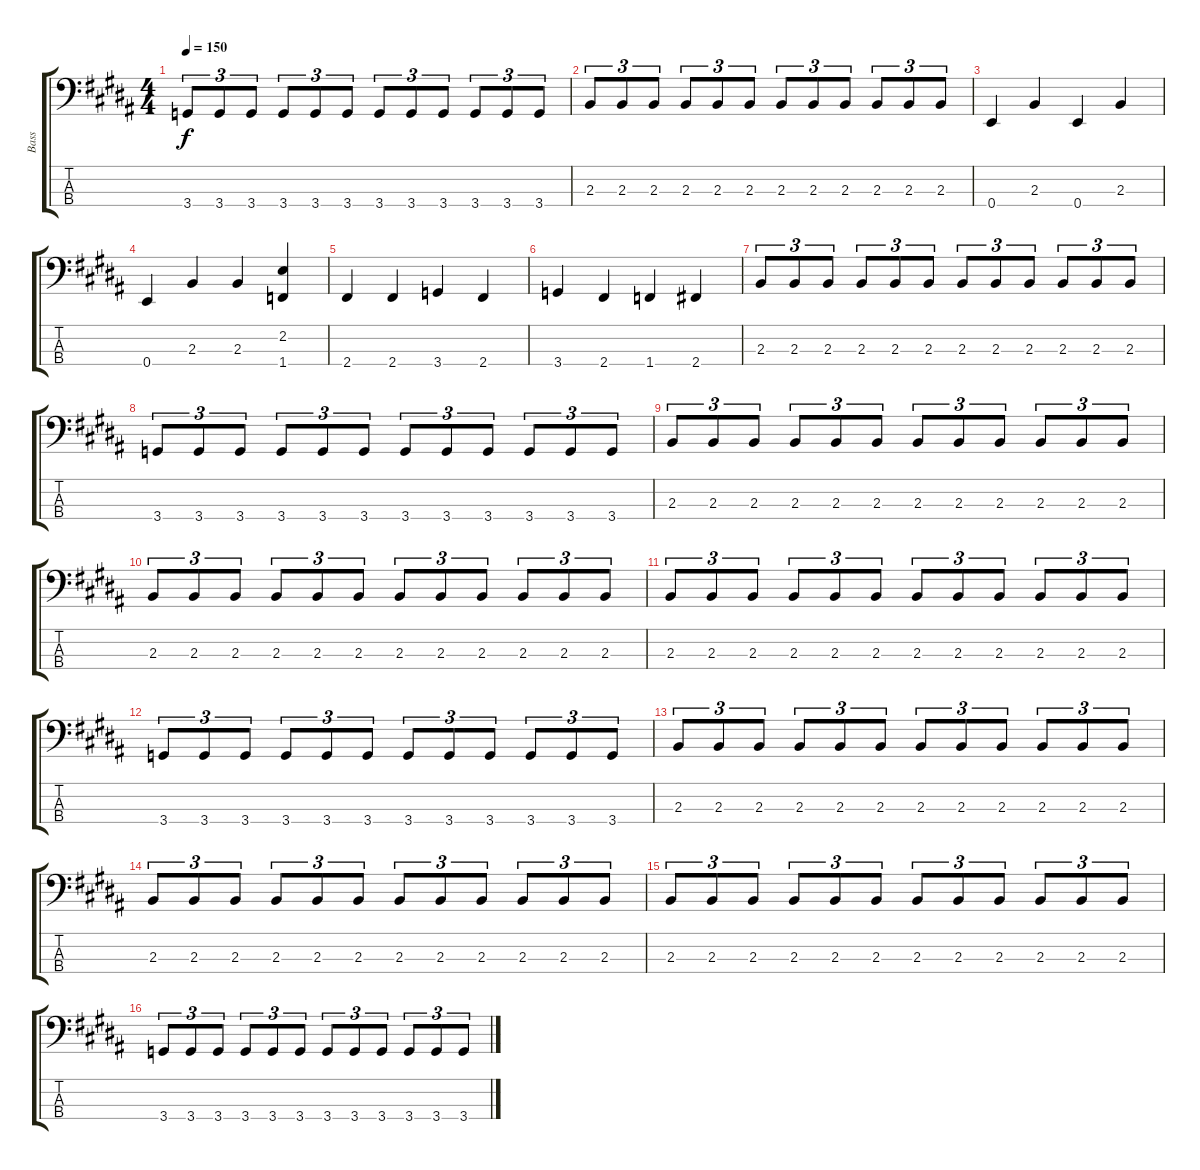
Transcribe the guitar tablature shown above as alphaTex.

\track ("Bass" "Bass") {instrument electricbasspick}
\staff {score tabs}
\tuning (G2 D2 A1 E1) {hide}
\ts (4 4)
\tempo 150
\clef f4
\ks b
3.4.8{tu (3 2) dy f} 3.4.8{tu (3 2)} 3.4.8{tu (3 2)} 3.4.8{tu (3 2)} 3.4.8{tu (3 2)} 3.4.8{tu (3 2)} 3.4.8{tu (3 2)} 3.4.8{tu (3 2)} 3.4.8{tu (3 2)} 3.4.8{tu (3 2)} 3.4.8{tu (3 2)} 3.4.8{tu (3 2)} |
2.3.8{tu (3 2)} 2.3.8{tu (3 2)} 2.3.8{tu (3 2)} 2.3.8{tu (3 2)} 2.3.8{tu (3 2)} 2.3.8{tu (3 2)} 2.3.8{tu (3 2)} 2.3.8{tu (3 2)} 2.3.8{tu (3 2)} 2.3.8{tu (3 2)} 2.3.8{tu (3 2)} 2.3.8{tu (3 2)} |
0.4.4{volume 10} 2.3.4 0.4.4 2.3.4 |
0.4.4 2.3.4 2.3.4 (2.2 1.4).4 |
2.4.4 2.4.4 3.4.4 2.4.4 |
3.4.4 2.4.4 1.4.4 2.4.4 |
2.3.8{tu (3 2) volume 7} 2.3.8{tu (3 2)} 2.3.8{tu (3 2)} 2.3.8{tu (3 2)} 2.3.8{tu (3 2)} 2.3.8{tu (3 2)} 2.3.8{tu (3 2)} 2.3.8{tu (3 2)} 2.3.8{tu (3 2)} 2.3.8{tu (3 2)} 2.3.8{tu (3 2)} 2.3.8{tu (3 2)} |
3.4.8{tu (3 2)} 3.4.8{tu (3 2)} 3.4.8{tu (3 2)} 3.4.8{tu (3 2)} 3.4.8{tu (3 2)} 3.4.8{tu (3 2)} 3.4.8{tu (3 2)} 3.4.8{tu (3 2)} 3.4.8{tu (3 2)} 3.4.8{tu (3 2)} 3.4.8{tu (3 2)} 3.4.8{tu (3 2)} |
2.3.8{tu (3 2)} 2.3.8{tu (3 2)} 2.3.8{tu (3 2)} 2.3.8{tu (3 2)} 2.3.8{tu (3 2)} 2.3.8{tu (3 2)} 2.3.8{tu (3 2)} 2.3.8{tu (3 2)} 2.3.8{tu (3 2)} 2.3.8{tu (3 2)} 2.3.8{tu (3 2)} 2.3.8{tu (3 2)} |
2.3.8{tu (3 2)} 2.3.8{tu (3 2)} 2.3.8{tu (3 2)} 2.3.8{tu (3 2)} 2.3.8{tu (3 2)} 2.3.8{tu (3 2)} 2.3.8{tu (3 2)} 2.3.8{tu (3 2)} 2.3.8{tu (3 2)} 2.3.8{tu (3 2)} 2.3.8{tu (3 2)} 2.3.8{tu (3 2)} |
2.3.8{tu (3 2) volume 5} 2.3.8{tu (3 2)} 2.3.8{tu (3 2)} 2.3.8{tu (3 2)} 2.3.8{tu (3 2)} 2.3.8{tu (3 2)} 2.3.8{tu (3 2)} 2.3.8{tu (3 2)} 2.3.8{tu (3 2)} 2.3.8{tu (3 2)} 2.3.8{tu (3 2)} 2.3.8{tu (3 2)} |
3.4.8{tu (3 2)} 3.4.8{tu (3 2)} 3.4.8{tu (3 2)} 3.4.8{tu (3 2)} 3.4.8{tu (3 2)} 3.4.8{tu (3 2)} 3.4.8{tu (3 2)} 3.4.8{tu (3 2)} 3.4.8{tu (3 2)} 3.4.8{tu (3 2)} 3.4.8{tu (3 2)} 3.4.8{tu (3 2)} |
2.3.8{tu (3 2)} 2.3.8{tu (3 2)} 2.3.8{tu (3 2)} 2.3.8{tu (3 2)} 2.3.8{tu (3 2)} 2.3.8{tu (3 2)} 2.3.8{tu (3 2)} 2.3.8{tu (3 2)} 2.3.8{tu (3 2)} 2.3.8{tu (3 2)} 2.3.8{tu (3 2)} 2.3.8{tu (3 2)} |
2.3.8{tu (3 2)} 2.3.8{tu (3 2)} 2.3.8{tu (3 2)} 2.3.8{tu (3 2)} 2.3.8{tu (3 2)} 2.3.8{tu (3 2)} 2.3.8{tu (3 2)} 2.3.8{tu (3 2)} 2.3.8{tu (3 2)} 2.3.8{tu (3 2)} 2.3.8{tu (3 2)} 2.3.8{tu (3 2)} |
2.3.8{tu (3 2) volume 3} 2.3.8{tu (3 2)} 2.3.8{tu (3 2)} 2.3.8{tu (3 2)} 2.3.8{tu (3 2)} 2.3.8{tu (3 2)} 2.3.8{tu (3 2)} 2.3.8{tu (3 2)} 2.3.8{tu (3 2)} 2.3.8{tu (3 2)} 2.3.8{tu (3 2)} 2.3.8{tu (3 2)} |
3.4.8{tu (3 2)} 3.4.8{tu (3 2)} 3.4.8{tu (3 2)} 3.4.8{tu (3 2)} 3.4.8{tu (3 2)} 3.4.8{tu (3 2)} 3.4.8{tu (3 2)} 3.4.8{tu (3 2)} 3.4.8{tu (3 2)} 3.4.8{tu (3 2)} 3.4.8{tu (3 2)} 3.4.8{tu (3 2)}
